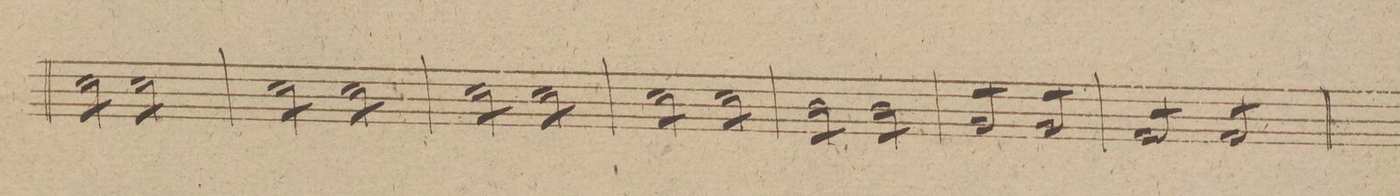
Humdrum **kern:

**kern
*I"Organo.
*clefF4
*k[f#c#g#d#]
*met(c|)
*M2/2
8E\L
8E\
8E\
8E\J
8E\L
8E\
8E\
8E\J
=152
8E\L
8E\
8E\
8E\J
8E\L
8E\
8E\
8E\J
=153
8E\L
8E\
8E\
8E\J
8E\L
8E\
8E\
8E\J
=154
8E\L
8E\
8E\
8E\J
8E\L
8E\
8E\
8E\J
=155
8D#\L
8D#\
8D#\
8D#\J
8D#\L
8D#\
8D#\
8D#\J
=156
8BB/L
8BB/
8BB/
8BB/J
8BB/L
8BB/
8BB/
8BB/J
=157
8AA/L
8AA/
8AA/
8AA/J
8AA/L
8AA/
8AA/
8AA/J
=158
*-
